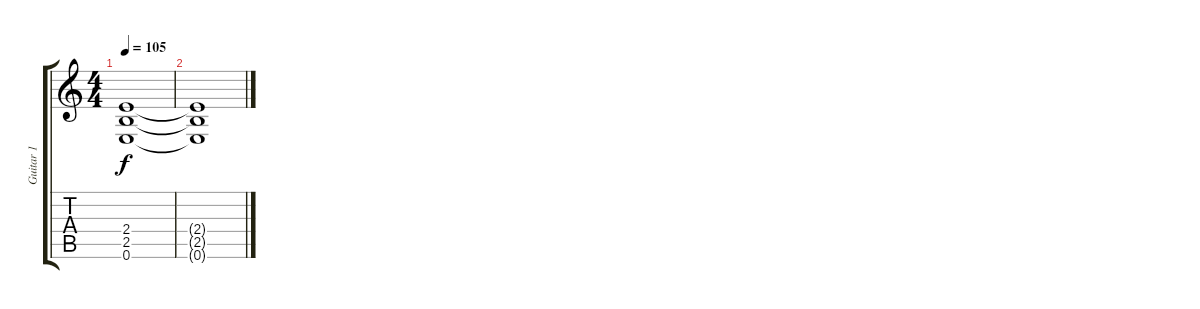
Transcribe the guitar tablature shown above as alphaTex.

\track ("Guitar 1" "Guitar 1") {instrument overdrivenguitar}
\staff {score tabs}
\tuning (E4 B3 G3 D3 A2 E2) {hide}
\ts (4 4)
\tempo 105
\clef g2
\ks c
(2.4{t} 2.5{t} 0.6{t}).1{dy f} |
(2.4{t} 2.5{t} 0.6{t}).1
